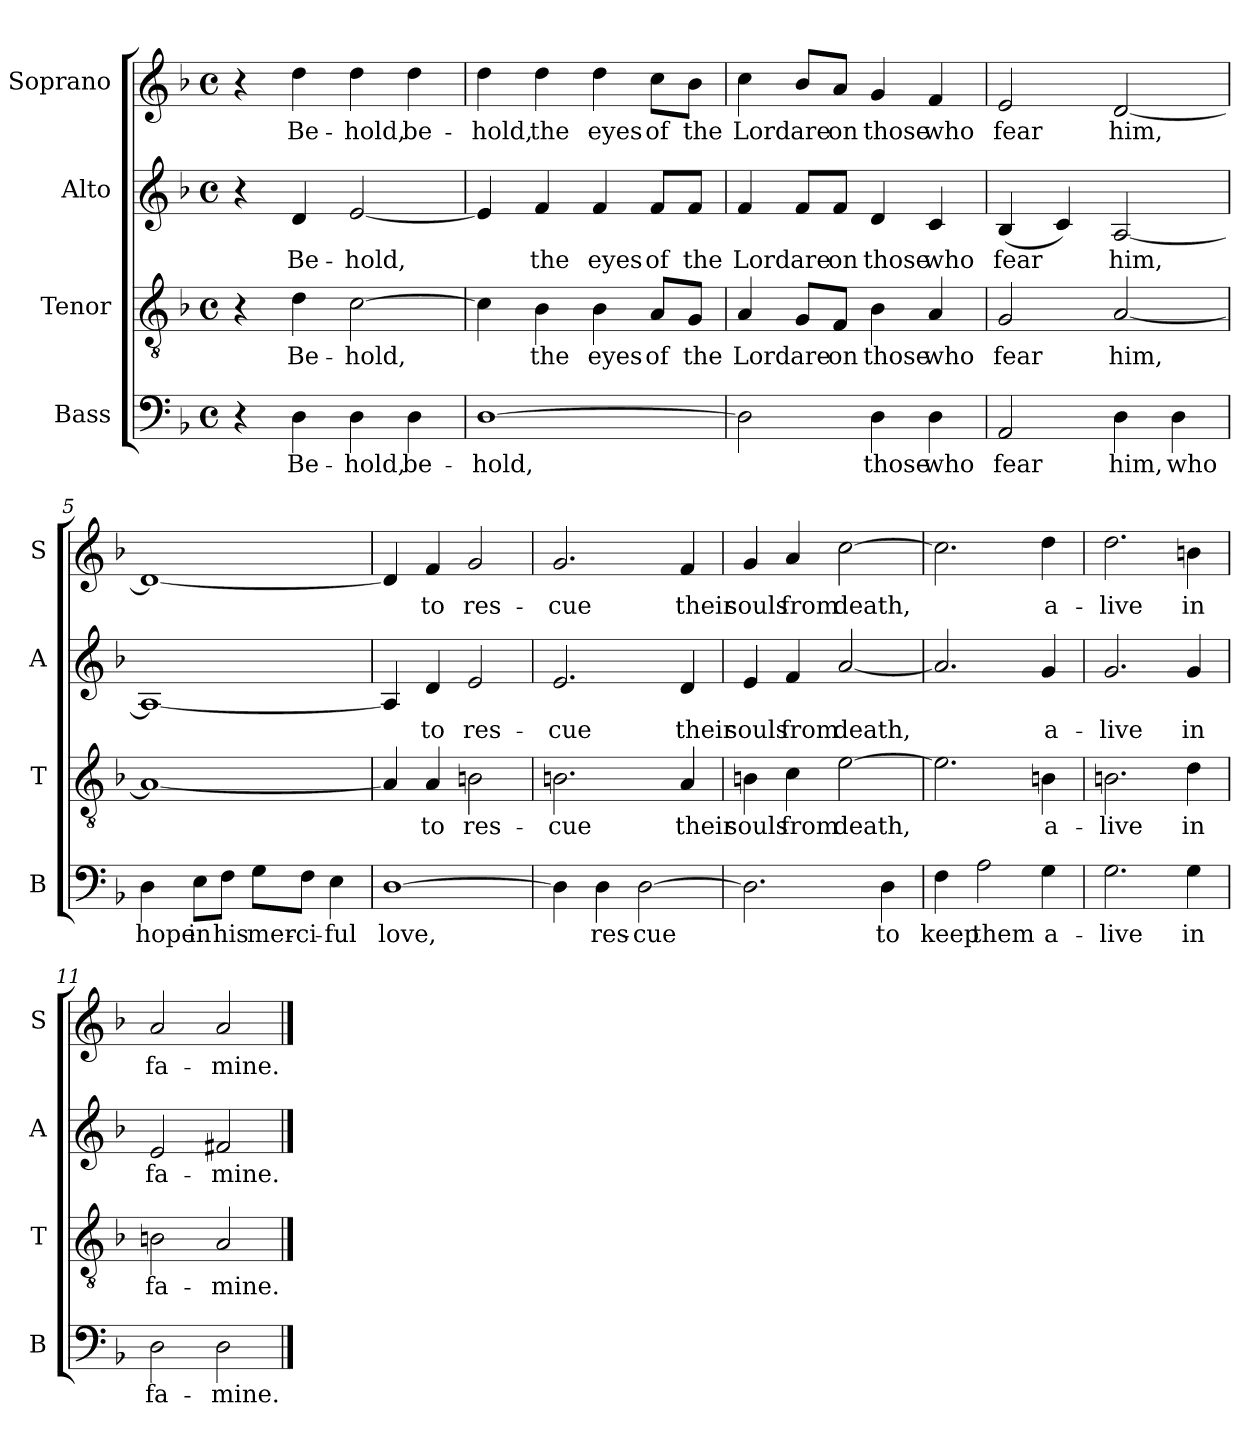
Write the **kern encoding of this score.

**kern	**text	**kern	**text	**kern	**text	**kern	**text
*part4	*part4	*part3	*part3	*part2	*part2	*part1	*part1
*staff4	*staff4	*staff3	*staff3	*staff2	*staff2	*staff1	*staff1
*I"Bass	*	*I"Tenor	*	*I"Alto	*	*I"Soprano	*
*I'B	*	*I'T	*	*I'A	*	*I'S	*
*clefF4	*	*clefGv2	*	*clefG2	*	*clefG2	*
*k[b-]	*	*k[b-]	*	*k[b-]	*	*k[b-]	*
*F:	*	*F:	*	*F:	*	*F:	*
*M4/4	*	*M4/4	*	*M4/4	*	*M4/4	*
*met(c)	*	*met(c)	*	*met(c)	*	*met(c)	*
=1	=1	=1	=1	=1	=1	=1	=1
4r	.	4r	.	4r	.	4r	.
!	!LO:LY:b	!	!LO:LY:b	!	!LO:LY:b	!	!LO:LY:b
4D\	Be-	4d\	Be-	4d/	Be-	4dd\	Be-
!	!LO:LY:b	!	!LO:LY:b	!	!LO:LY:b	!	!LO:LY:b
4D\	-hold,	[>2c\	-hold,	[<2e/	-hold,	4dd\	-hold,
!	!LO:LY:b	!	!	!	!	!	!LO:LY:b
4D\	be-	.	.	.	.	4dd\	be-
=2	=2	=2	=2	=2	=2	=2	=2
!	!LO:LY:b	!	!	!	!	!	!LO:LY:b
[>1D	-hold,	4c\]	.	4e/]	.	4dd\	-hold,
!	!	!	!LO:LY:b	!	!LO:LY:b	!	!LO:LY:b
.	.	4B-\	the	4f/	the	4dd\	the
!	!	!	!LO:LY:b	!	!LO:LY:b	!	!LO:LY:b
.	.	4B-\	eyes	4f/	eyes	4dd\	eyes
!	!	!	!LO:LY:b	!	!LO:LY:b	!	!LO:LY:b
.	.	8A/L	of	8f/L	of	8cc\L	of
!	!	!	!LO:LY:b	!	!LO:LY:b	!	!LO:LY:b
.	.	8G/J	the	8f/J	the	8b-\J	the
=3	=3	=3	=3	=3	=3	=3	=3
!	!	!	!LO:LY:b	!	!LO:LY:b	!	!LO:LY:b
2D\]	.	4A/	Lord	4f/	Lord	4cc\	Lord
!	!	!	!LO:LY:b	!	!LO:LY:b	!	!LO:LY:b
.	.	8G/L	are	8f/L	are	8b-/L	are
!	!	!	!LO:LY:b	!	!LO:LY:b	!	!LO:LY:b
.	.	8F/J	on	8f/J	on	8a/J	on
!	!LO:LY:b	!	!LO:LY:b	!	!LO:LY:b	!	!LO:LY:b
4D\	those	4B-\	those	4d/	those	4g/	those
!	!LO:LY:b	!	!LO:LY:b	!	!LO:LY:b	!	!LO:LY:b
4D\	who	4A/	who	4c/	who	4f/	who
!!LO:LB:g=z
=4	=4	=4	=4	=4	=4	=4	=4
!	!LO:LY:b	!	!LO:LY:b	!	!LO:LY:b	!	!LO:LY:b
2AA/	fear	2G/	fear	(<4B-/	fear	2e/	fear
.	.	.	.	4c/)	.	.	.
!	!LO:LY:b	!	!LO:LY:b	!	!LO:LY:b	!	!LO:LY:b
4D\	him,	[<2A/	him,	[<2A/	him,	[<2d/	him,
!	!LO:LY:b	!	!	!	!	!	!
4D\	who	.	.	.	.	.	.
=5	=5	=5	=5	=5	=5	=5	=5
!	!LO:LY:b	!	!	!	!	!	!
4D\	hope	1A_	.	1A_	.	1d_	.
!	!LO:LY:b	!	!	!	!	!	!
8E\L	in	.	.	.	.	.	.
!	!LO:LY:b	!	!	!	!	!	!
8F\J	his	.	.	.	.	.	.
!	!LO:LY:b	!	!	!	!	!	!
8G\L	mer-	.	.	.	.	.	.
!	!LO:LY:b	!	!	!	!	!	!
8F\J	-ci-	.	.	.	.	.	.
!	!LO:LY:b	!	!	!	!	!	!
4E\	-ful	.	.	.	.	.	.
=6	=6	=6	=6	=6	=6	=6	=6
!	!LO:LY:b	!	!	!	!	!	!
[>1D	love,	4A/]	.	4A/]	.	4d/]	.
!	!	!	!LO:LY:b	!	!LO:LY:b	!	!LO:LY:b
.	.	4A/	to	4d/	to	4f/	to
!	!	!	!LO:LY:b	!	!LO:LY:b	!	!LO:LY:b
.	.	2Bn\	res-	2e/	res-	2g/	res-
=7	=7	=7	=7	=7	=7	=7	=7
!	!	!	!LO:LY:b	!	!LO:LY:b	!	!LO:LY:b
4D\]	.	2.Bn\	-cue	2.e/	-cue	2.g/	-cue
!	!LO:LY:b	!	!	!	!	!	!
4D\	res-	.	.	.	.	.	.
!	!LO:LY:b	!	!	!	!	!	!
[>2D\	-cue	.	.	.	.	.	.
!	!	!	!LO:LY:b	!	!LO:LY:b	!	!LO:LY:b
.	.	4A/	their	4d/	their	4f/	their
!!LO:PB:g=z
=8	=8	=8	=8	=8	=8	=8	=8
!	!	!	!LO:LY:b	!	!LO:LY:b	!	!LO:LY:b
2.D\]	.	4Bn\	souls	4e/	souls	4g/	souls
!	!	!	!LO:LY:b	!	!LO:LY:b	!	!LO:LY:b
.	.	4c\	from	4f/	from	4a/	from
!	!	!	!LO:LY:b	!	!LO:LY:b	!	!LO:LY:b
.	.	[>2e\	death,	[<2a/	death,	[>2cc\	death,
!	!LO:LY:b	!	!	!	!	!	!
4D\	to	.	.	.	.	.	.
=9	=9	=9	=9	=9	=9	=9	=9
!	!LO:LY:b	!	!	!	!	!	!
4F\	keep	2.e\]	.	2.a/]	.	2.cc\]	.
!	!LO:LY:b	!	!	!	!	!	!
2A\	them	.	.	.	.	.	.
!	!LO:LY:b	!	!LO:LY:b	!	!LO:LY:b	!	!LO:LY:b
4G\	a-	4Bn\	a-	4g/	a-	4dd\	a-
=10	=10	=10	=10	=10	=10	=10	=10
!	!LO:LY:b	!	!LO:LY:b	!	!LO:LY:b	!	!LO:LY:b
2.G\	-live	2.Bn\	-live	2.g/	-live	2.dd\	-live
!	!LO:LY:b	!	!LO:LY:b	!	!LO:LY:b	!	!LO:LY:b
4G\	in	4d\	in	4g/	in	4bn\	in
=11	=11	=11	=11	=11	=11	=11	=11
!	!LO:LY:b	!	!LO:LY:b	!	!LO:LY:b	!	!LO:LY:b
2D\	fa-	2Bn\	fa-	2e/	fa-	2a/	fa-
!	!LO:LY:b	!	!LO:LY:b	!	!LO:LY:b	!	!LO:LY:b
2D\	-mine.	2A/	-mine.	2f#X/	-mine.	2a/	-mine.
==	==	==	==	==	==	==	==
*-	*-	*-	*-	*-	*-	*-	*-
